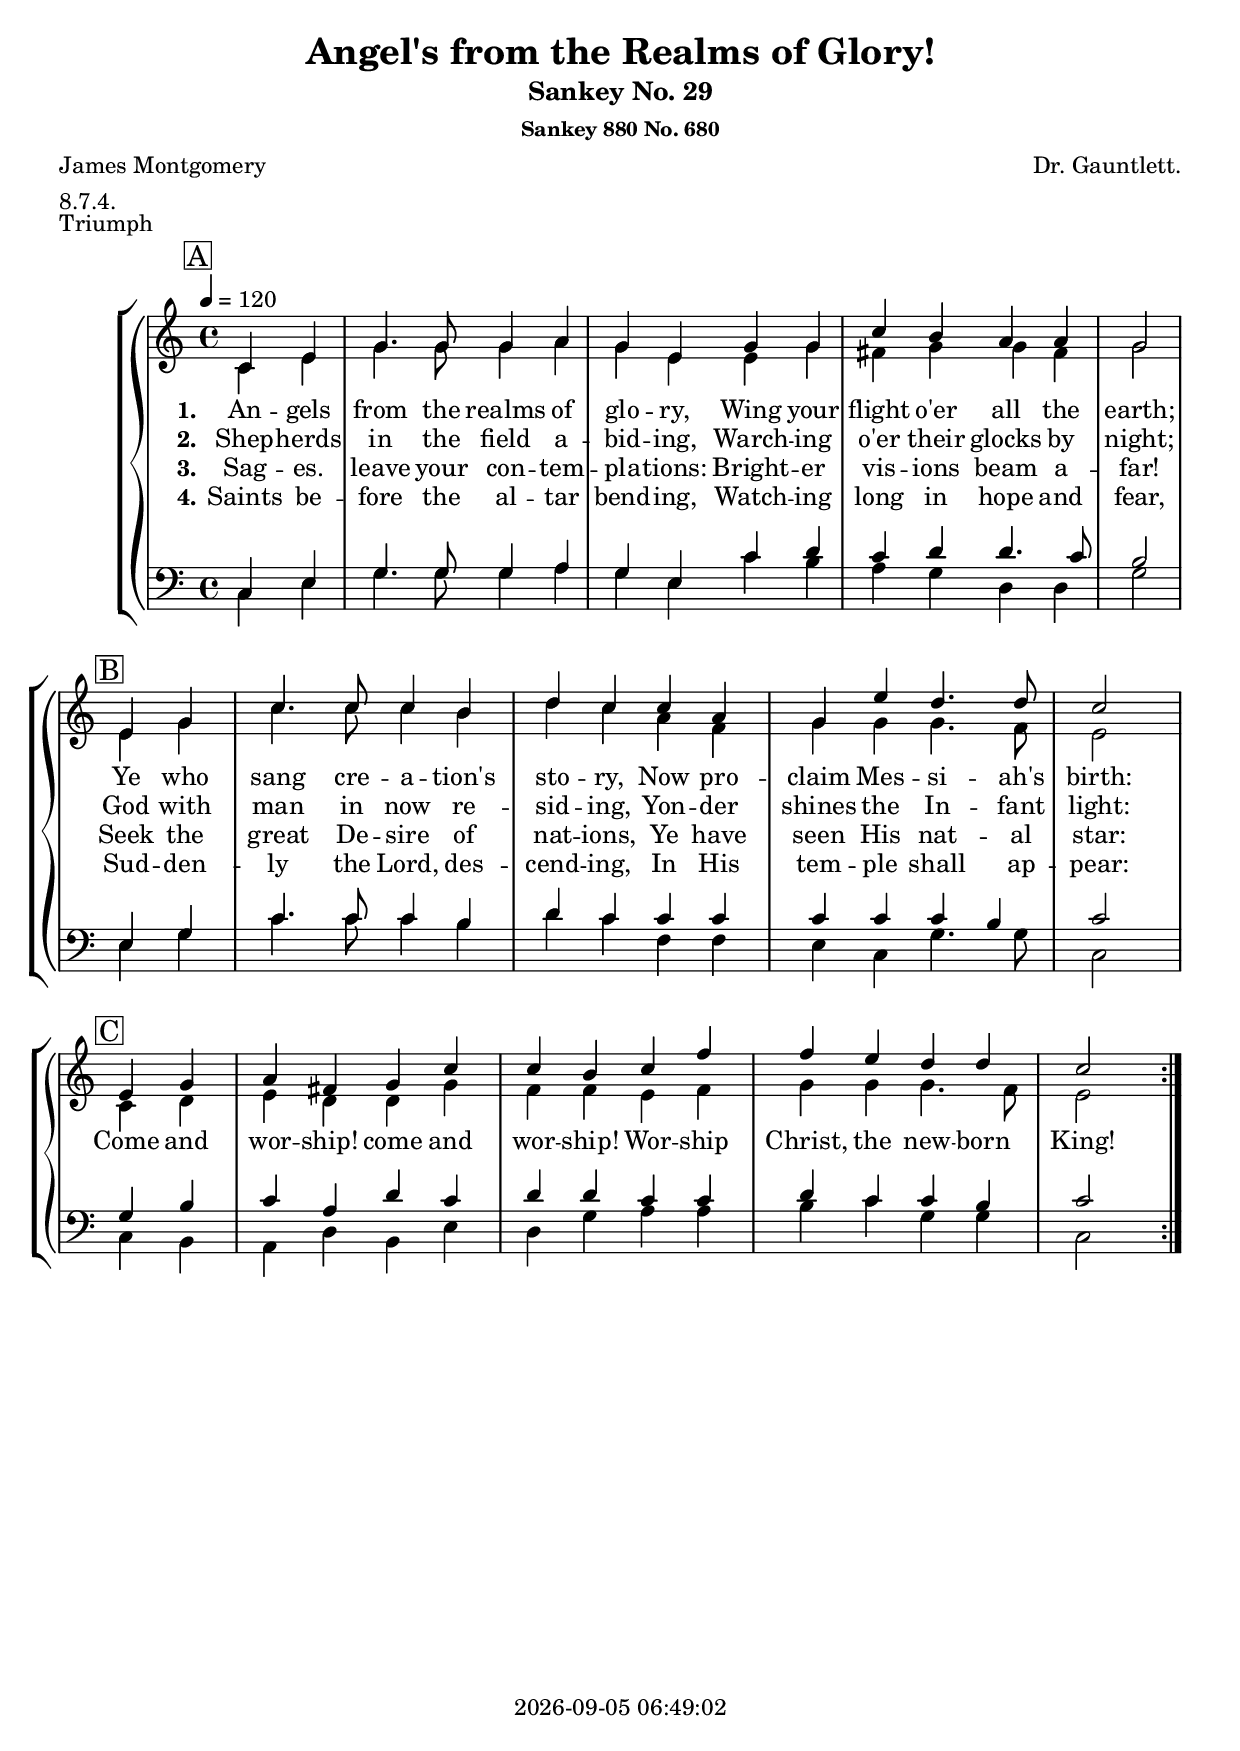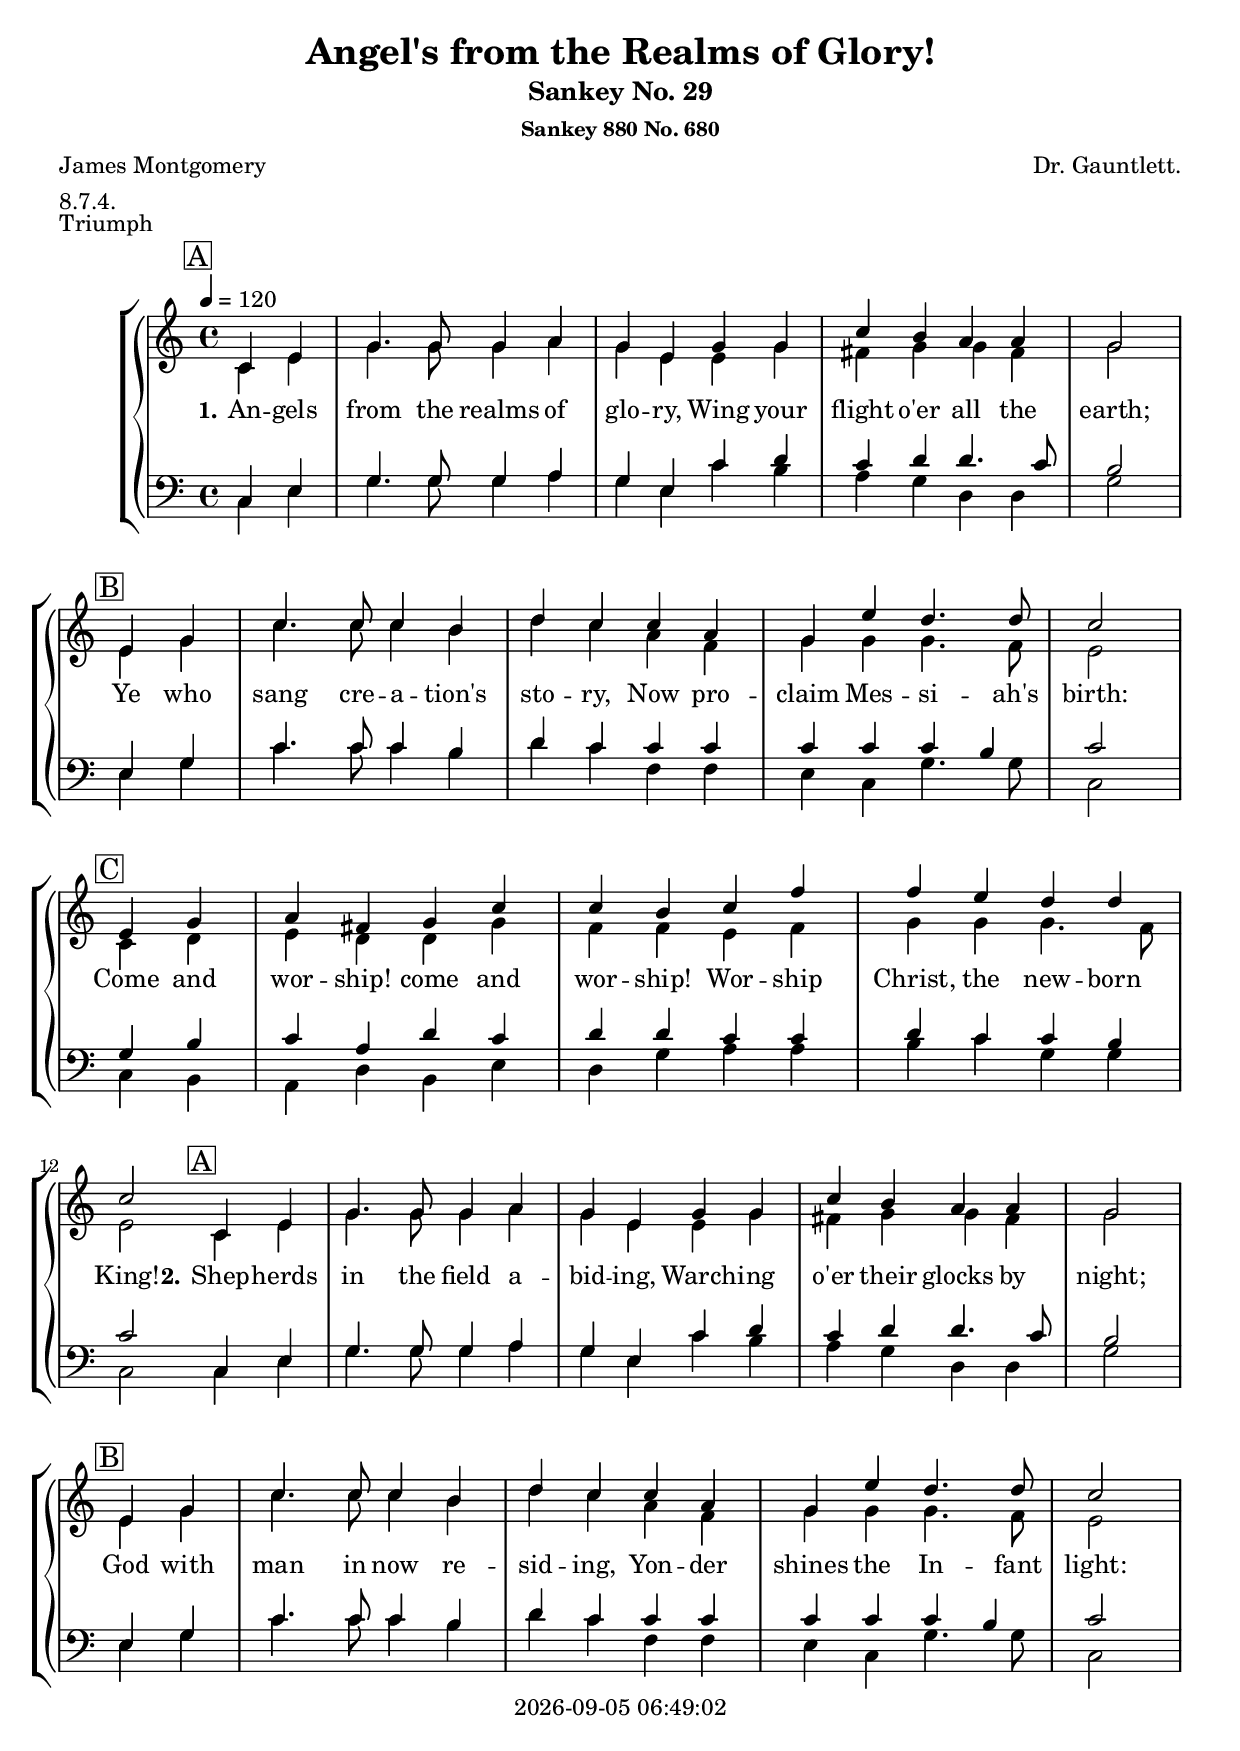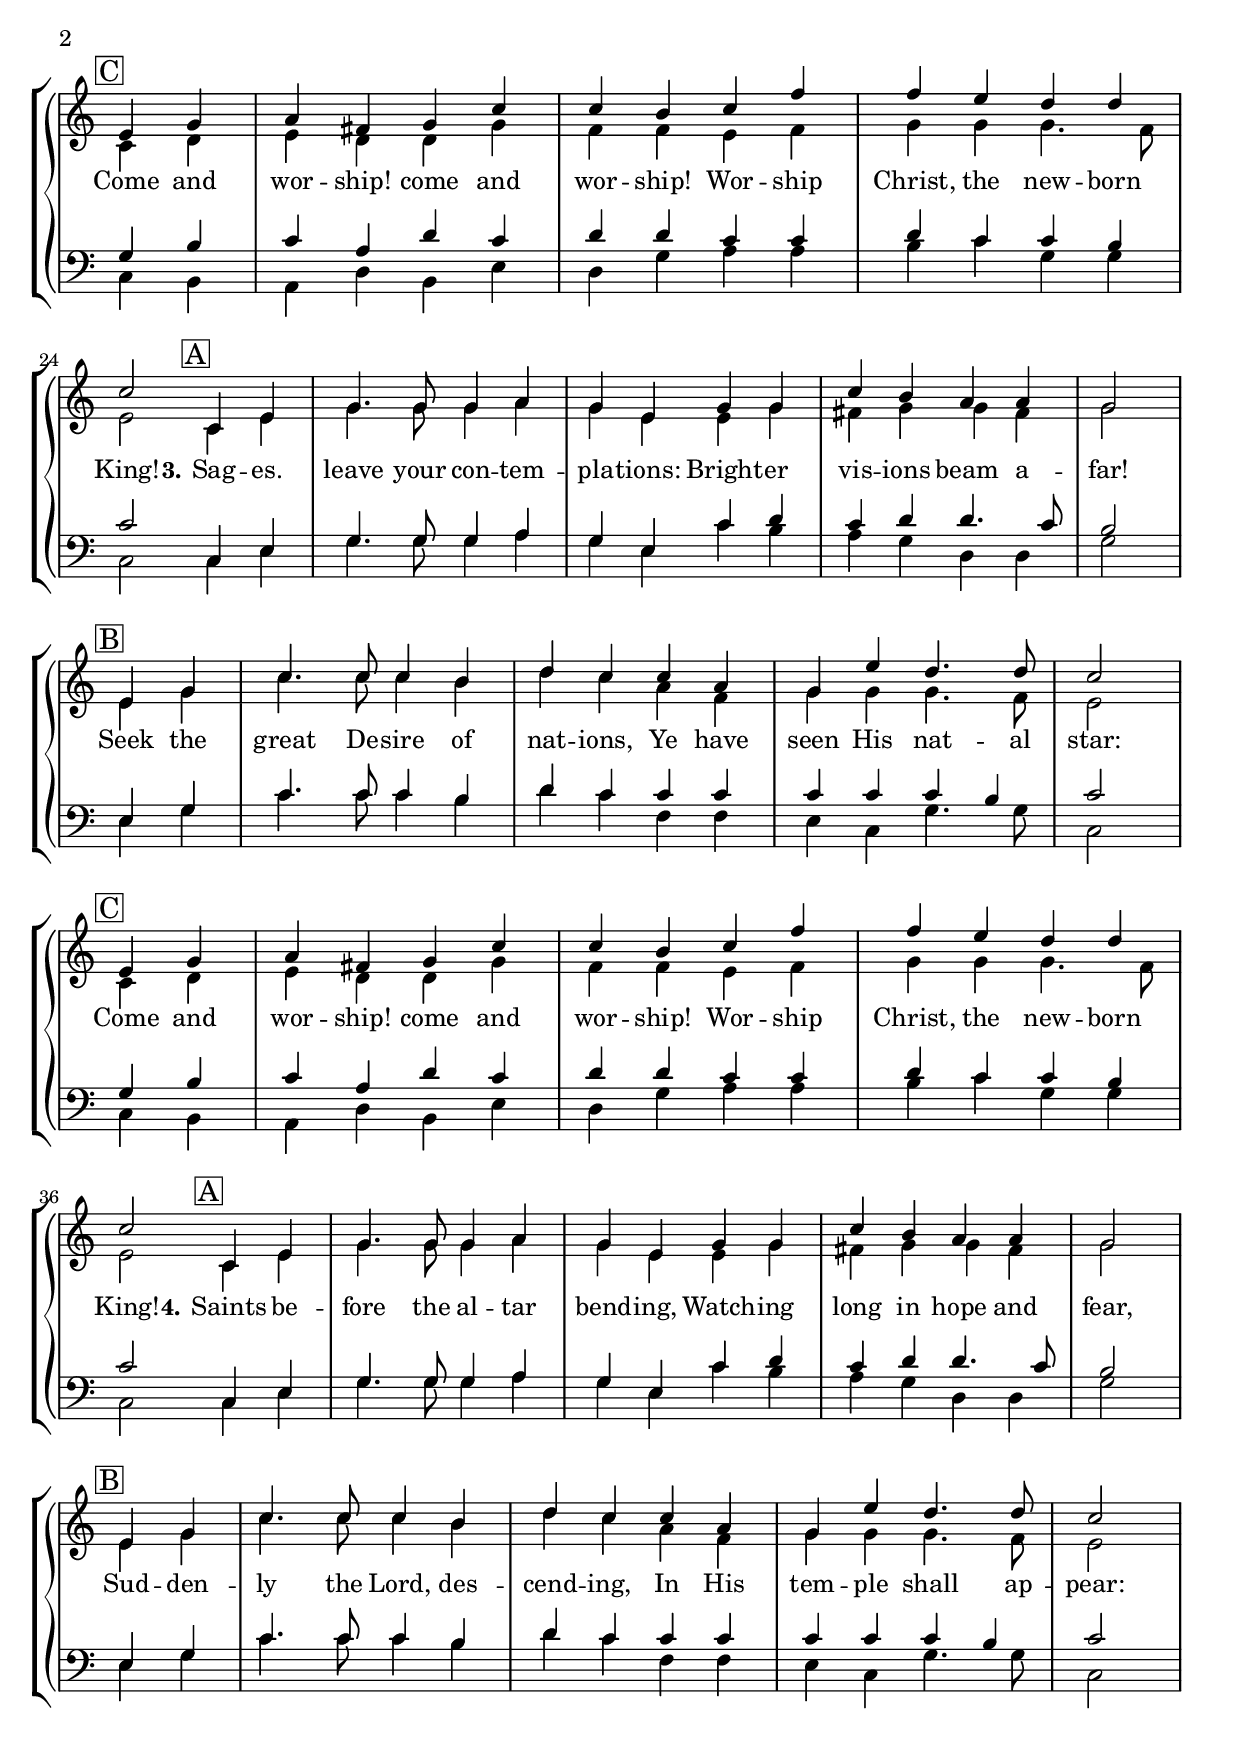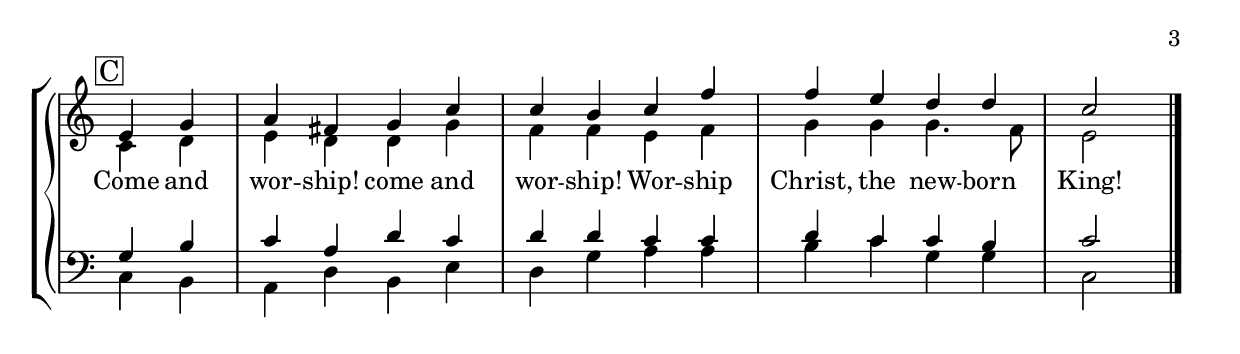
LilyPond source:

\version "2.20.2"

\include "articulate.ly"

today = #(strftime "%Y-%m-%d %H:%M:%S" (localtime (current-time)))

\header {
% centered at top
%  dedication  = "dedication"
  title       = "Angel's from the Realms of Glory!"
  subtitle    = "Sankey No. 29"
  subsubtitle = "Sankey 880 No. 680"
%  instrument  = "instrument"
  
% arrangement of following lines:
%
%  poet    composer
%  meter   arranger
%  piece       opus

  composer    = "Dr. Gauntlett."
%  arranger    = "arranger"
%  opus        = "opus"

  poet        = "James Montgomery"
  meter       = "8.7.4."
  piece       = "Triumph"

% centered at bottom
% tagline     = "tagline" % default lilypond version
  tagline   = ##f
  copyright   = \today
}

% #(set-global-staff-size 16)

verses = 4

global = {
  \key c \major
  \time 4/4
  \tempo 4=120
  \partial 2
}

RehearsalTrack = {
% \set Score.currentBarNumber = #5
  \repeat volta \verses {
    \mark \markup { \box "A" } s2 s1 s1 s1 s2 \bar "|" \break
    \mark \markup { \box "B" } s2 s1 s1 s1 s2 \bar "|" \break
    \mark \markup { \box "C" } s2 s1 s1 s1 s2
  }
}

soprano = \relative {
  \global
  \repeat volta \verses {
    c'4 e
    g4. 8 4 a
    g4 e g g
    c4 b a a
    g2 e4 g
    c4. 8 4 b % B
    d4 c c a
    g4 e' d4. 8
    c2 e,4 g
    a4 fis g c % C
    c4 b c f
    f4 e d d
    c2
  }
}

alto = \relative {
  \global
  \repeat volta \verses {
    c'4 e
    g4. 8 4 a
    g4 e e g
    fis4 g g fis
    g2 e4 g
    c4. 8 4 b % B
    d4 c a f
    g4 g g4. f8
    e2 c4 d
    e4 d d g % C
    f4 f e f
    g4 g g4. f8
    e2
  }
}

tenor = \relative {
  \global
  \repeat volta \verses {
    c4 e
    g4. 8 4 a
    g4e c' d
    c4 d d4. c8
    b2 e,4 g
    c4. 8 4 b % B
    d4 c c c
    c4 c c b
    c2 g4 b
    c4 a d c % C
    d4 d c c
    d4 c c b
    c2
  }
}

bass= \relative {
  \global
  \repeat volta \verses {
    c4 e g4. 8 4 a
    g4 e c' b
    a4 g d d
    g2 e4 g
    c4. 8 4 b
    d4 c f, f
    e4 c g'4. 8
    c,2 c4 b
    a4 d b e % C
    d4 g a a
    b4 c g g
    c,2
  }
}

chorus = \lyricmode {
  Come and wor -- ship!
  come and wor -- ship!
  Wor -- ship Christ, the new -- born King!
}

wordsOne = \lyricmode {
  \set stanza = "1."
  An -- gels from the realms of glo -- ry,
  Wing your flight o'er all the earth;
  Ye who sang cre -- a -- tion's sto -- ry,
  Now pro -- claim Mes -- si -- ah's birth:
}
  
wordsTwo = \lyricmode {
  \set stanza = "2."
  Shep -- herds in the field a -- bid -- ing,
  Warch -- ing o'er their glocks by night;
  God with man in now re -- sid -- ing,
  Yon -- der shines the In -- fant light:
}
  
wordsThree = \lyricmode {
  \set stanza = "3."
  Sag -- es. leave your con -- tem -- pla -- tions:
  Bright -- er vis -- ions beam a -- far!
  Seek the great De -- sire of nat -- ions,
  Ye have seen His nat -- al star:
}
  
wordsFour = \lyricmode {
  \set stanza = "4."
  Saints be -- fore the al -- tar bend -- ing,
  Watch -- ing long in hope and fear,
  Sud -- den -- ly the Lord, des -- cend -- ing,
  In His tem -- ple shall ap -- pear:
}
  
wordsMidi = \lyricmode {
  \set stanza = "1."
  "\nAn" "gels " "from " "the " "realms " "of " glo "ry, "
  "\nWing " "your " "flight " "o'er " "all " "the " "earth; "
  "\nYe " "who " "sang " cre a "tion's " sto "ry, "
  "\nNow " pro "claim " Mes si "ah's " "birth: "
  "\nCome " "and " wor "ship! "
  "\ncome " "and " wor "ship! "
  "\nWor" "ship " "Christ, " "the " new "born " "King! "
  \set stanza = "2."
  "\nShep" "herds " "in " "the " "field " a bid "ing, "
  "\nWarch" "ing " "o'er " "their " "glocks " "by " "night; "
  "\nGod " "with " "man " "in " "now " re sid "ing, "
  "\nYon" "der " "shines " "the " In "fant " "light: "
  "\nCome " "and " wor "ship! "
  "\ncome " "and " wor "ship! "
  "\nWor" "ship " "Christ, " "the " new "born " "King! "
  \set stanza = "3."
  "\nSag" "es. " "leave " "your " con tem pla "tions: "
  "\nBright" "er " vis "ions " "beam " a "far! "
  "\nSeek " "the " "great " De "sire " "of " "nat " "ions, "
  "\nYe " "have " "seen " "His " nat "al " "star: "
  "\nCome " "and " wor "ship! "
  "\ncome " "and " wor "ship! "
  "\nWor" "ship " "Christ, " "the " new "born " "King! "
  \set stanza = "4."
  "\nSaints " be "fore " "the " al "tar " bend "ing, "
  "\nWatch" "ing " "long " "in " "hope " "and " "fear, "
  "\nSud" den "ly " "the " "Lord, " des cend "ing, "
  "\nIn " "His " tem "ple " "shall " ap "pear: "
  "\nCome " "and " wor "ship! "
  "\ncome " "and " wor "ship! "
  "\nWor" "ship " "Christ, " "the " new "born " "King! "
}
  
\book {
  \bookOutputSuffix "repeat"
  \score {
    \context GrandStaff <<
      <<
        \new ChoirStaff <<
                                  % Joint soprano/alto staff
          \new Staff <<
            \new Voice \RehearsalTrack
            \new Voice = "soprano" { \voiceOne \soprano }
            \new Voice = "alto"    { \voiceTwo \alto    }
            \new Lyrics \lyricsto "soprano" { \wordsOne \chorus }
            \new Lyrics \lyricsto "soprano"   \wordsTwo
            \new Lyrics \lyricsto "soprano"   \wordsThree
            \new Lyrics \lyricsto "soprano"   \wordsFour
          >>
                                  % Joint tenor/bass staff
          \new Staff <<
            \clef "bass"
            \new Voice = "tenor" { \voiceOne \tenor }
            \new Voice = "bass"  { \voiceTwo \bass  }
          >>
        >>
      >>
    >>
    \layout {
      indent = 1.5\cm
      \context {
        \Staff \RemoveAllEmptyStaves
      }
    }
  }
}
  
\book {
  \bookOutputSuffix "single"
  \score {
    \unfoldRepeats
    \context GrandStaff <<
      <<
        \new ChoirStaff <<
                                  % Joint soprano/alto staff
          \new Staff <<
            \new Voice \RehearsalTrack
            \new Voice = "soprano" { \voiceOne \soprano \bar "|." }
            \new Voice = "alto"    { \voiceTwo \alto    }
            \new Lyrics \lyricsto "soprano" { \wordsOne   \chorus
                                              \wordsTwo   \chorus
                                              \wordsThree \chorus
                                              \wordsFour  \chorus
                                            }
          >>
                                  % Joint tenor/bass staff
          \new Staff <<
            \clef "bass"
            \new Voice = "tenor" { \voiceOne \tenor }
            \new Voice = "bass"  { \voiceTwo \bass  }
          >>
        >>
      >>
    >>
    \layout {
      indent = 1.5\cm
      \context {
        \Staff \RemoveAllEmptyStaves
      }
    }
    \midi {}
  }
}
  
\book {
  \bookOutputSuffix "midi"
  \score {
    \unfoldRepeats
%    \articulate
    \context GrandStaff <<
      <<
        \new ChoirStaff <<
                                  % Joint soprano/alto staff
          \new Staff <<
            \new Voice \RehearsalTrack
            \new Voice = "soprano" { \voiceOne \soprano \bar "|." }
            \new Voice = "alto"    { \voiceTwo \alto    }
            \new Lyrics \lyricsto "soprano" \wordsMidi
          >>
                                  % Joint tenor/bass staff
          \new Staff <<
            \clef "bass"
            \new Voice = "tenor" { \voiceOne \tenor }
            \new Voice = "bass"  { \voiceTwo \bass  }
          >>
        >>
      >>
    >>
    \midi {}
  }
}
